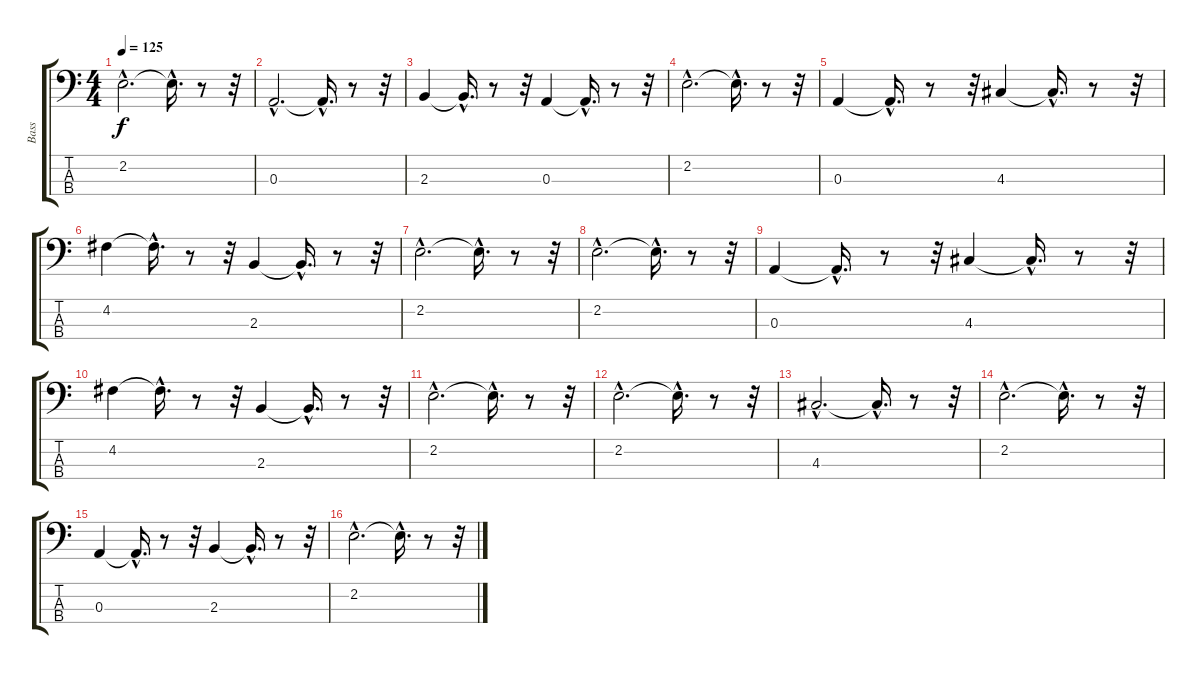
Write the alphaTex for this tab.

\track ("Bass" "Bass") {instrument electricbassfinger}
\staff {score tabs}
\tuning (G2 D2 A1 E1) {hide}
\ts (4 4)
\tempo 125
\clef f4
\ks c
2.2{hac}.2{d dy f} 2.2{hac t}.16{d} r.8 r.32 |
0.3{hac}.2{d} 0.3{hac t}.16{d} r.8 r.32 |
2.3.4 2.3{hac t}.16{d} r.8 r.32 0.3.4 0.3{hac t}.16{d} r.8 r.32 |
2.2{hac}.2{d} 2.2{hac t}.16{d} r.8 r.32 |
0.3.4 0.3{hac t}.16{d} r.8 r.32 4.3.4 4.3{hac t}.16{d} r.8 r.32 |
4.2.4 4.2{hac t}.16{d} r.8 r.32 2.3.4 2.3{hac t}.16{d} r.8 r.32 |
2.2{hac}.2{d} 2.2{hac t}.16{d} r.8 r.32 |
2.2{hac}.2{d} 2.2{hac t}.16{d} r.8 r.32 |
0.3.4 0.3{hac t}.16{d} r.8 r.32 4.3.4 4.3{hac t}.16{d} r.8 r.32 |
4.2.4 4.2{hac t}.16{d} r.8 r.32 2.3.4 2.3{hac t}.16{d} r.8 r.32 |
2.2{hac}.2{d} 2.2{hac t}.16{d} r.8 r.32 |
2.2{hac}.2{d} 2.2{hac t}.16{d} r.8 r.32 |
4.3{hac}.2{d} 4.3{hac t}.16{d} r.8 r.32 |
2.2{hac}.2{d} 2.2{hac t}.16{d} r.8 r.32 |
0.3.4 0.3{hac t}.16{d} r.8 r.32 2.3.4 2.3{hac t}.16{d} r.8 r.32 |
2.2{hac}.2{d} 2.2{hac t}.16{d} r.8 r.32
